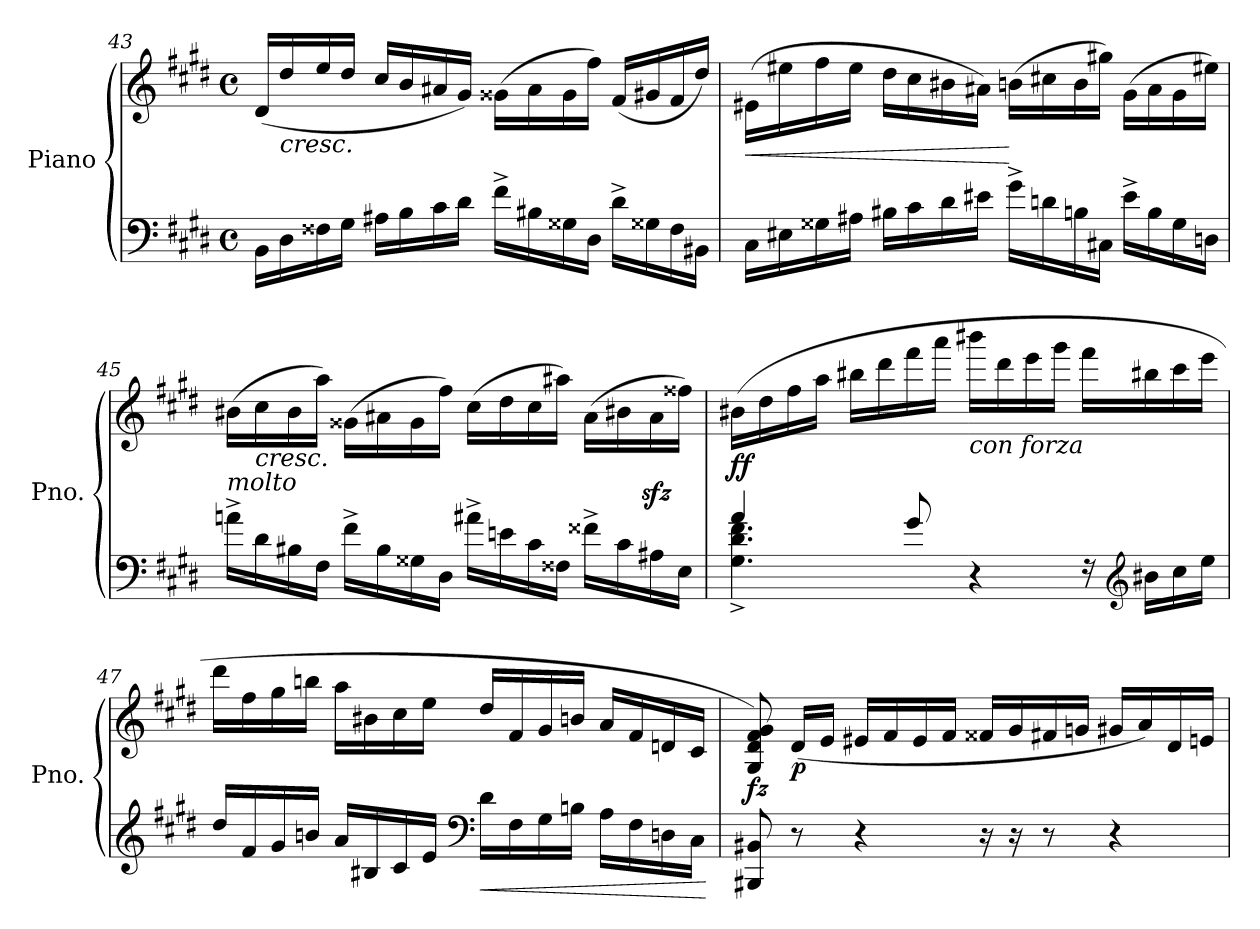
**kern	**kern	**dynam
*part1	*part1	*part1
*staff2	*staff1	*staff1/2
*I"Piano	*	*
*I'Pno.	*	*
!!LO:LB:g=z
*clefF4	*clefG2	*
*k[f#c#g#d#]	*k[f#c#g#d#]	*
*M4/4	*M4/4	*
*met(c)	*met(c)	*
=43	=43	=43
16BB\LL	(<16d#/LL	.
!	!	!LO:HP:b
16D#\	16dd#/	<
16F##X\	16ee/	.
16G#\JJ	16dd#/JJ	.
16A#X\LL	16cc#/LL	.
16B\	16b/	.
16c#\	16a#X/	.
16d#\JJ	16g#/JJ)	.
16f#^\LL	(>16g##X\LL	.
16B#X\	16a#\	.
16G##X\	16g##\	.
16D#\JJ	16ff#\JJ)	.
16d#^\LL	(<16f#/LL	.
16G##X\	16g#/	.
16F##\	16f#/	.
16BB#X\JJ	16dd#/JJ)	.
!!LO:LB:g=z
=44	=44	=44
!	!	!LO:HP:b
16C#\LL	(>16e#X\LL	<
16E#X\	16ee#X\	.
16G##X\	16ff#\	.
16A#X\JJ	16ee#\JJ	.
16B#X\LL	16dd#\LL	.
16c#\	16cc#\	.
16d#\	16b#X\	.
16e#X\JJ	16a#X\JJ)	.
16g#^\LL	(>16bn\LL	[
16dn\	16cc#X\	.
16Bn\	16b\	.
16C#X\JJ	16gg#X\JJ)	.
16e#^\LL	(>16g#\LL	.
16B\	16a#\	.
16G##\	16g#\	.
16Dn\JJ	16ee#X\JJ)	.
!!LO:PB:g=z
=45	=45	=45
!LO:TX:a:i:t=molto	!	!
16an^\LL	(>16b#X\LL	.
!	!LO:TX:b:i:t=cresc.	!
16d#\	16cc#\	.
16B#X\	16b#\	.
16F#\JJ	16aa\JJ)	.
16f#^\LL	(>16g##X\LL	.
16B#\	16a#X\	.
16G##X\	16g##\	.
16D#\JJ	16ff#\JJ)	.
16a#X^\LL	(>16cc#\LL	.
16en\	16dd#\	.
16c#\	16cc#\	.
16F##X\JJ	16aa#X\JJ)	.
16f##X^\LL	(>16a#\LL	.
16c#\	16b#X\	.
16A#X\	16a#zz<\	.
16E\JJ	16ff##X\JJ)	.
!!LO:LB:g=z
=46	=46	=46
*^	*	*
!	!	!	!LO:DY:b
4.G#\ 4.d#\ 4.f#\	4a^/	(>16b#X\LL	ff
.	.	16dd#\	.
.	.	16ff#\	.
.	.	16aa\JJ	.
.	2.ryy	16bb#X\LL	.
.	.	16ddd#\	.
8g#/	.	16fff#\	.
.	.	16aaa\JJ	.
!	!	!LO:TX:b:i:t=con forza	!
4r	.	16bbb#X\LL	.
.	.	16ddd#\	.
.	.	16eee\	.
.	.	16ggg#\JJ	.
16rF	.	16fff#\LL	.
*clefG2	*	*	*
16b#X\LL	.	16bb#X\	.
16cc#\	.	16ccc#\	.
16ee\JJ	.	16eee\JJ	.
*v	*v	*	*
!!LO:LB:g=z
=47	=47	=47
16dd#/LL	16ddd#\LL	.
16f#/	16ff#\	.
16g#/	16gg#\	.
16bn/JJ	16bbn\JJ	.
16a/LL	16aa\LL	.
16B#X/	16b#X\	.
16c#/	16cc#\	.
16e/JJ	16ee\JJ	.
*clefF4	*	*
!	!	!LO:HP:b=2
16d#\LL	16dd#/LL	<
16F#\	16f#/	.
16G#\	16g#/	.
16Bn\JJ	16bn/JJ	.
16A\LL	16a/LL	.
16F#\	16f#/	.
16Dn\	16dn/	.
16C#\JJ	16c#/JJ	.
.	.	[
=48	=48	=48
!	!	!LO:DY:b
8BBB#X/ 8BB#X/	8G#/ 8d#/ 8f#/ 8g#/)	fz
!	!	!LO:DY:b
8r	(<16d#/LL	p
.	16e/JJ	.
4r	16e#X/LL	.
.	16f#/	.
.	16e#/	.
.	16f#/JJ	.
16r	16f##X/LL	.
16r	16g#/	.
8r	16f#/	.
.	16gn/JJ	.
4r	16g#X/LL	.
.	16a/)	.
.	16d#/	.
.	16en/JJ	.
.	.	[
=	=	=
*-	*-	*-
